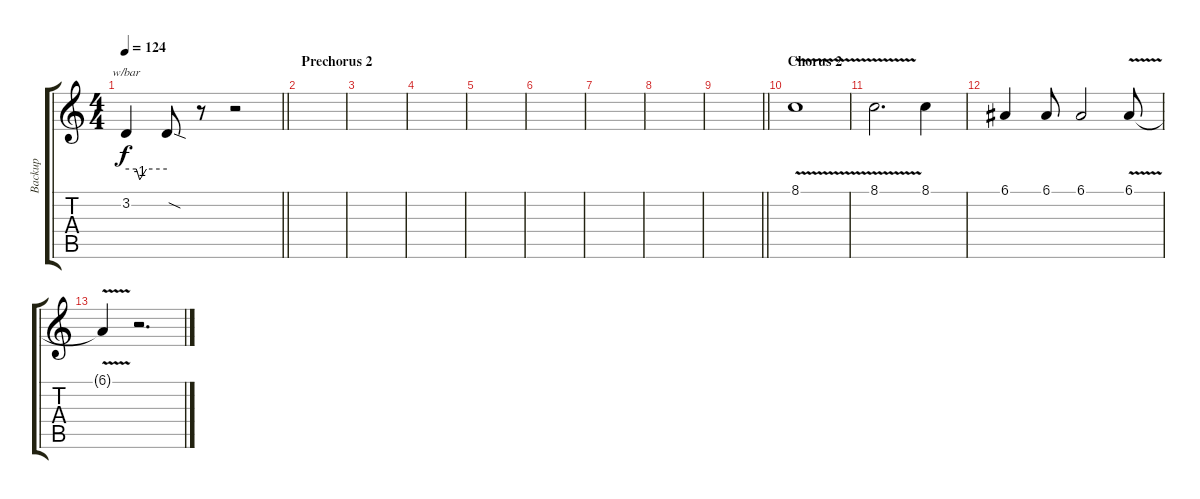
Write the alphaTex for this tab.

\track ("Backup" "Backup") {instrument lead2sawtooth}
\staff {score tabs}
\tuning (E4 B3 G3 D3 A2 E2) {hide}
\ts (4 4)
\tempo 124
\clef g2
\barLineRight lightlight
\ks c
3.2.4{tbe (custom default 0 0 15 0 20 -4 30 0 60 0) dy f} 3.2{sod t}.8 r.8 r.2 |
\section ("" "Prechorus 2")
|
|
|
|
|
|
|
\barLineRight lightlight
|
\section ("" "Chorus 2")
8.1{v}.1 |
8.1{v}.2{d} 8.1.4 |
6.1.4 6.1.8 6.1.2 6.1{v}.8 |
6.1{t}.4 r.2{d}
